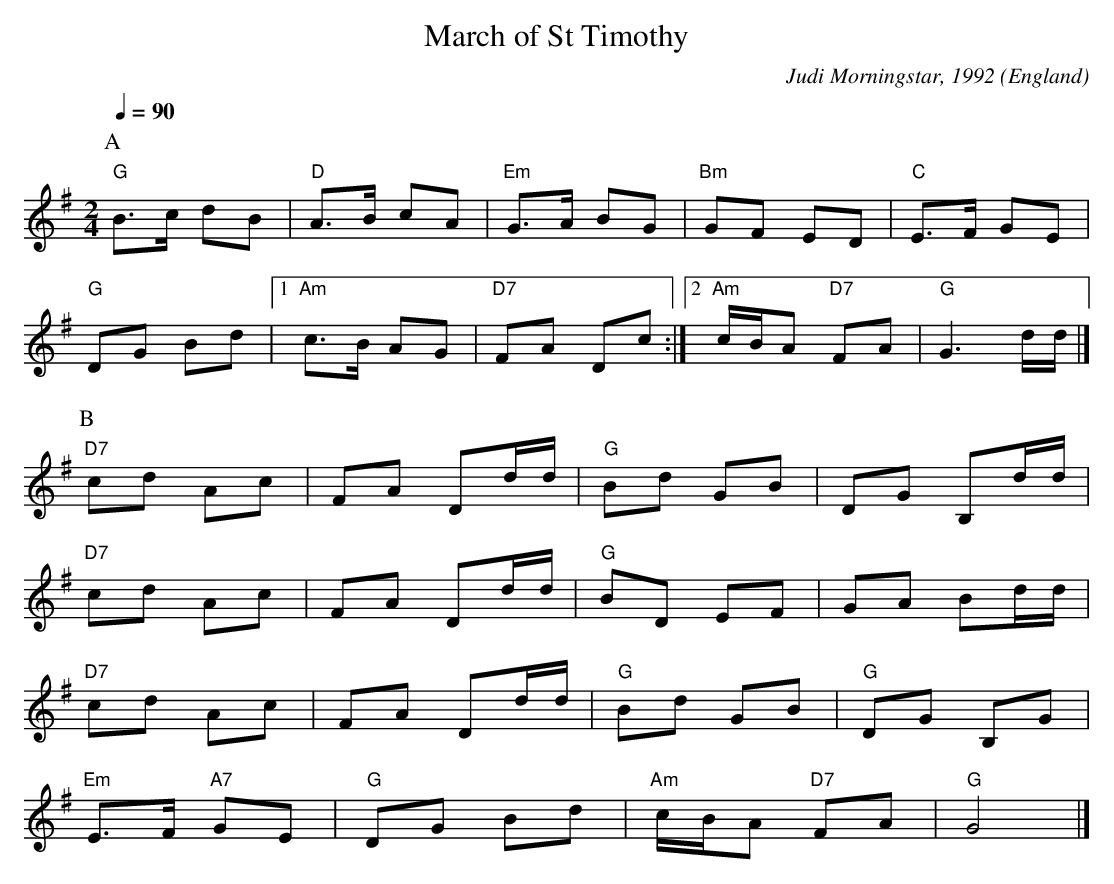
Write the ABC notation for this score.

X:1
T:March of St Timothy
O:England
C:Judi Morningstar, 1992
M:2/4
L:1/4
Q:90
K:G
P:A
"G"B3/4c/4 d/2B/2|"D"A3/4B/4 c/2A/2|"Em"G3/4A/4 B/2G/2|"Bm"G/2F/2 E/2D/2|"C"E3/4F/4 G/2E/2|
"G"D/2G/2 B/2d/2| [1"Am"c3/4B/4 A/2G/2|"D7"F/2A/2 D/2c/2:|[2"Am"c/4B/4A/2 "D7"F/2A/2|"G"G3/2d/4d/4|]
P:B
"D7"c/2d/2 A/2c/2|F/2A/2 D/2d/4d/4| "G"B/2d/2 G/2B/2|D/2G/2 B,/2d/4d/4|
"D7"c/2d/2 A/2c/2|F/2A/2 D/2d/4d/4|"G"B/2D/2 E/2F/2|G/2A/2 B/2d/4d/4|
"D7"c/2d/2 A/2c/2|F/2A/2 D/2d/4d/4|"G"B/2d/2 G/2B/2|"G"D/2G/2 B,/2G/2|
"Em"E3/4F/4 "A7"G/2E/2|"G"D/2G/2 B/2d/2|"Am"c/4B/4A/2 "D7"F/2A/2|"G"G2|]
